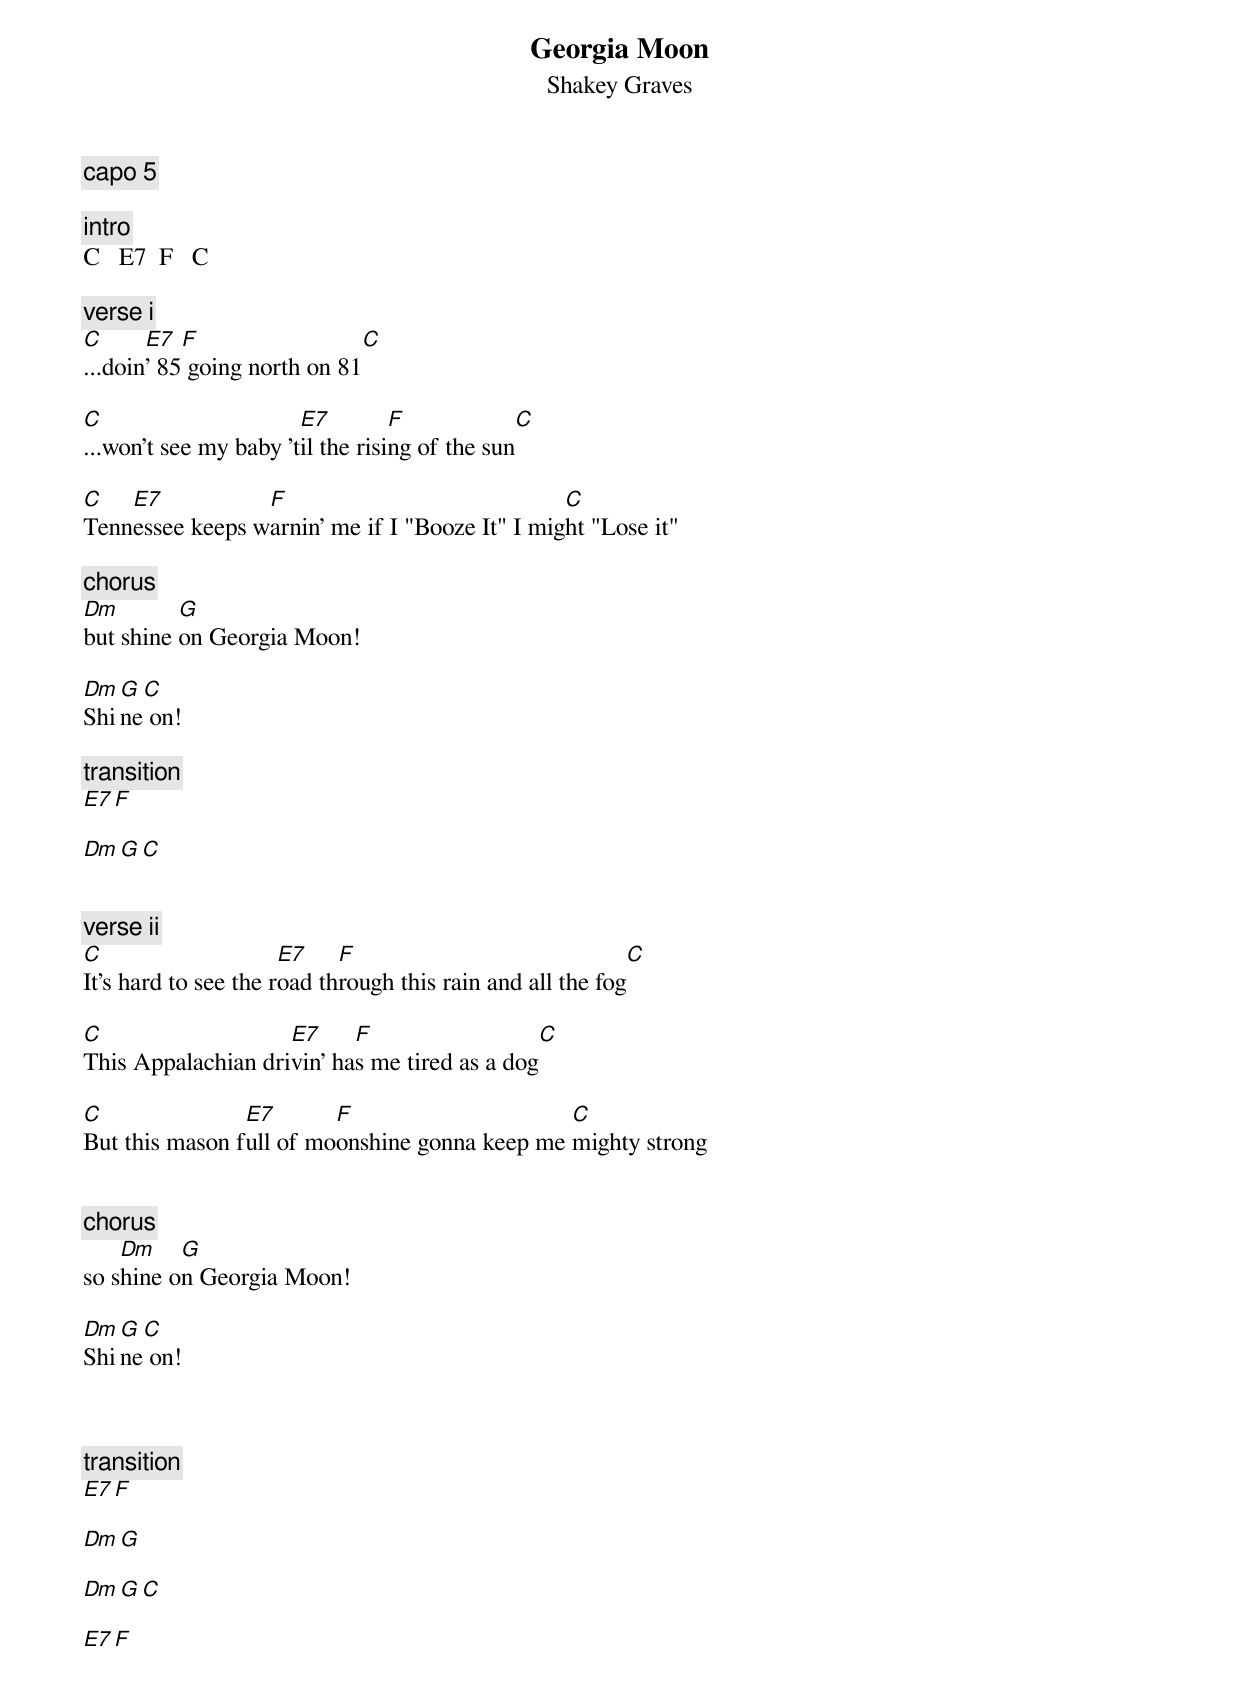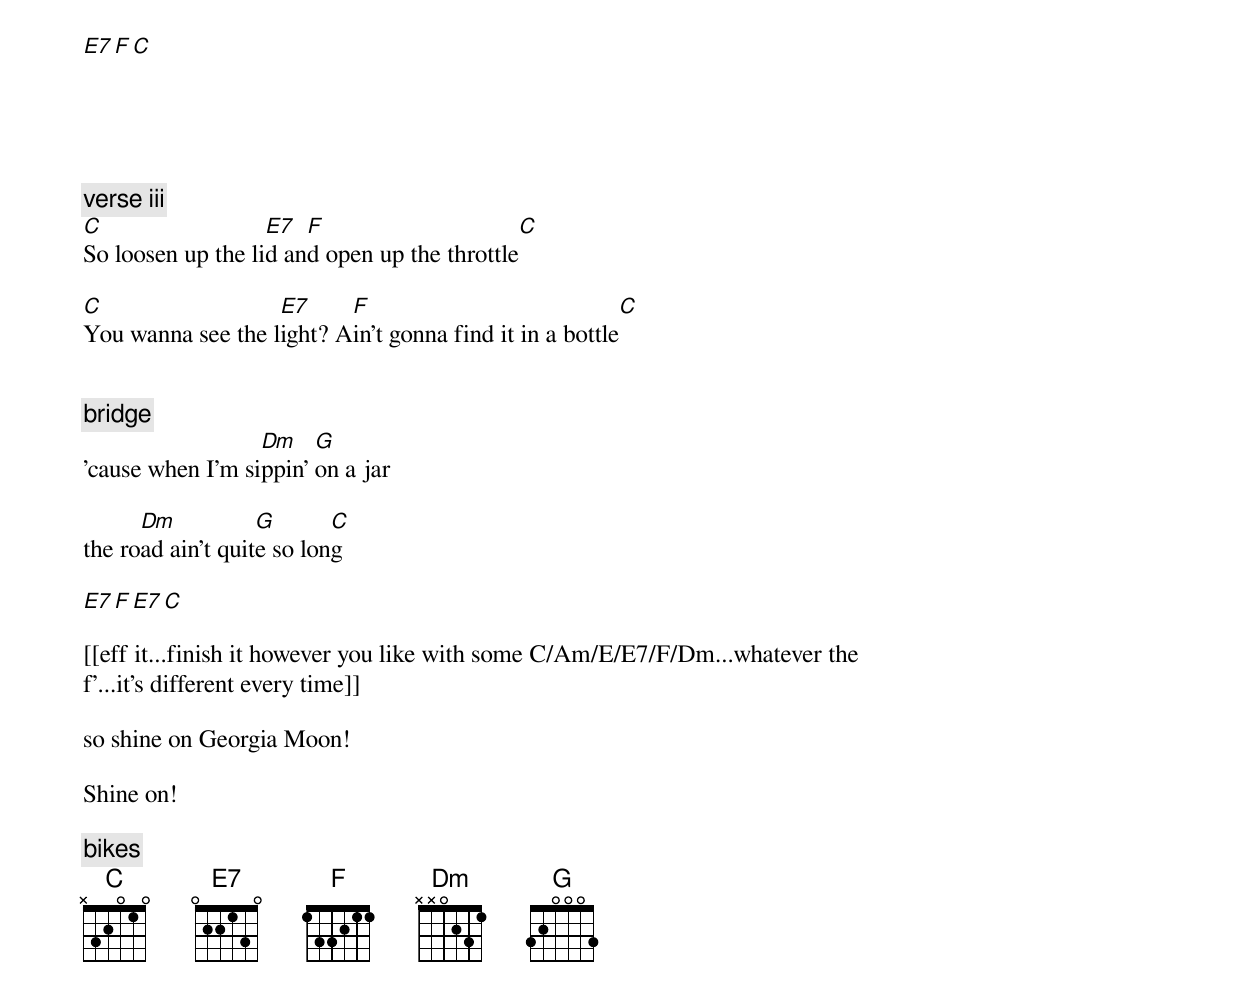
Georgia Moon
Shakey Graves

capo 5

[[intro]]
C   E7  F   C

[[verse i]]
C      E7  F                 C
...doin' 85 going north on 81

C                      E7         F             C
...won't see my baby 'til the rising of the sun

C   E7           F                              C
Tennessee keeps warnin’ me if I "Booze It" I might "Lose it"

[[chorus]]
Dm        G
but shine on Georgia Moon!

Dm G C
Shine on!

[[transition]]
E7  F

Dm G C


[[verse ii]]
C                     E7    F                                C
It's hard to see the road through this rain and all the fog

C                   E7     F                    C
This Appalachian drivin' has me tired as a dog

C               E7       F                     C
But this mason full of moonshine gonna keep me mighty strong


[[chorus]]
    Dm    G
so shine on Georgia Moon!

Dm G C
Shine on!



[[transition]]
E7  F

Dm G

Dm G C

E7  F

E7  F   C





[[verse iii]]
C                  E7  F                     C
So loosen up the lid and open up the throttle

C                  E7     F                              C
You wanna see the light? Ain't gonna find it in a bottle


[[bridge]]
                  Dm    G
'cause when I’m sippin’ on a jar

      Dm           G       C
the road ain't quite so long

E7  F  E7  C

[[eff it...finish it however you like with some C/Am/E/E7/F/Dm...whatever the
f'...it's different every time]]

so shine on Georgia Moon!

Shine on!

[[bikes]]
